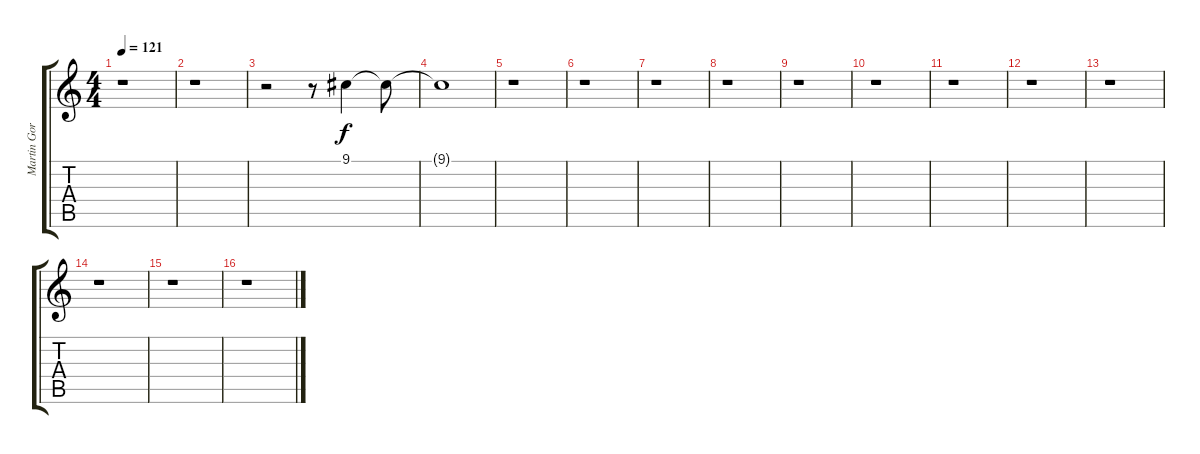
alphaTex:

\track ("Martin Gore - Back Vocal" "Martin Gor") {instrument tenorsax}
\staff {score tabs}
\tuning (E4 B3 G3 D3 A2 E2) {hide}
\ts (4 4)
\tempo 121
\clef g2
\ks c
r.1{dy f} |
r.1 |
r.2 r.8 9.1.4 9.1{t}.8 |
9.1{t}.1 |
r.1 |
r.1 |
r.1 |
r.1 |
r.1 |
r.1 |
r.1 |
r.1 |
r.1 |
r.1 |
r.1 |
r.1
